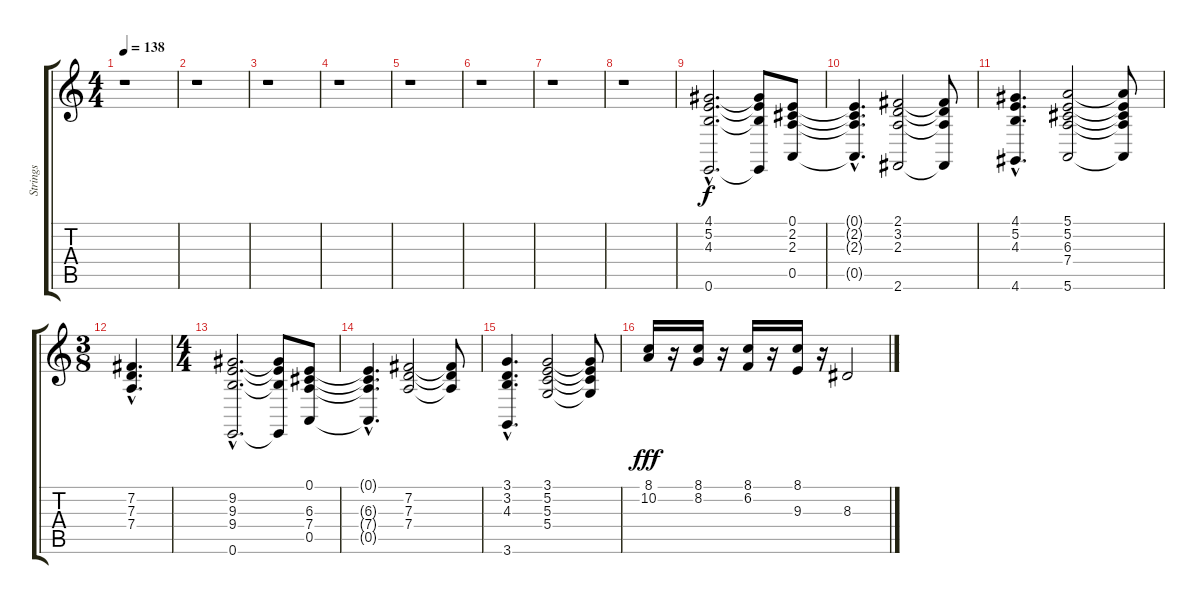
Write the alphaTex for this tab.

\track ("Strings" "Strings") {instrument stringensemble1}
\staff {score tabs}
\tuning (E4 B3 G3 D3 A2 E2) {hide}
\ts (4 4)
\tempo 138
\clef g2
\ks c
r.1{dy f} |
r.1 |
r.1 |
r.1 |
r.1 |
r.1 |
r.1 |
r.1 |
(4.1{hac} 5.2{hac} 4.3{hac} 0.6{hac}).2{d} (4.1{t} 5.2{t} 4.3{t} 0.6{t}).8 (0.1 2.2 2.3 0.5).8 |
(0.1{hac t} 2.2{hac t} 2.3{hac t} 0.5{hac t}).4{d} (2.1 3.2 2.3 2.6).2 (2.1{t} 3.2{t} 2.3{t} 2.6{t}).8 |
(4.1{hac} 5.2{hac} 4.3{hac} 4.6{hac}).4{d} (5.1 5.2 6.3 7.4 5.6).2 (5.1{t} 5.2{t} 6.3{t} 7.4{t} 5.6{t}).8 |
\ts (3 8)
(7.2{hac} 7.3{hac} 7.4{hac}).4{d} |
\ts (4 4)
(9.2{hac} 9.3{hac} 9.4{hac} 0.6{hac}).2{d} (9.2{t} 9.3{t} 9.4{t} 0.6{t}).8 (0.1 6.3 7.4 0.5).8 |
(0.1{hac t} 6.3{hac t} 7.4{hac t} 0.5{hac t}).4{d} (7.2 7.3 7.4).2 (7.2{t} 7.3{t} 7.4{t}).8 |
(3.1{hac} 3.2{hac} 4.3{hac} 3.6{hac}).4{d} (3.1 5.2 5.3 5.4).2 (3.1{t} 5.2{t} 5.3{t} 5.4{t}).8 |
(8.1 10.2).16{dy fff} r.16 (8.1 8.2).16 r.16 (8.1 6.2).16 r.16 (8.1 9.3).16 r.16 8.3.2
